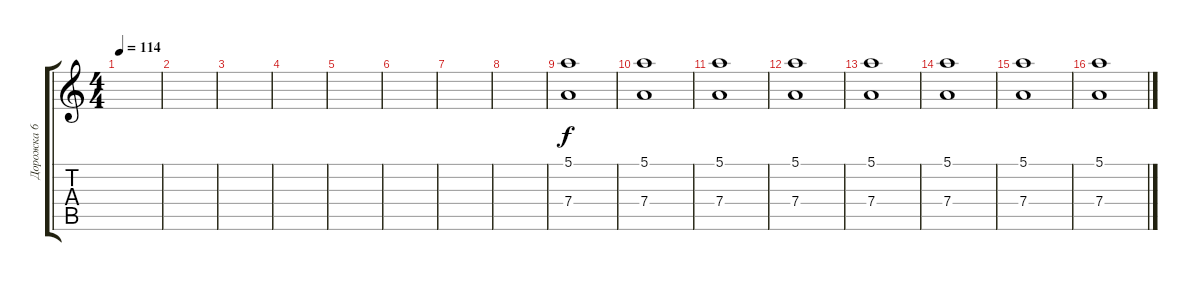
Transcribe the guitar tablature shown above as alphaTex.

\track ("Дорожка 6" "Дорожка 6") {instrument stringensemble1}
\staff {score tabs}
\tuning (E5 B4 G4 D4 A3 E3) {hide}
\ts (4 4)
\tempo 114
\clef g2
\ks c
|
|
|
|
|
|
|
|
(5.1 7.4).1 |
(5.1 7.4).1 |
(5.1 7.4).1 |
(5.1 7.4).1 |
(5.1 7.4).1 |
(5.1 7.4).1 |
(5.1 7.4).1 |
(5.1 7.4).1
